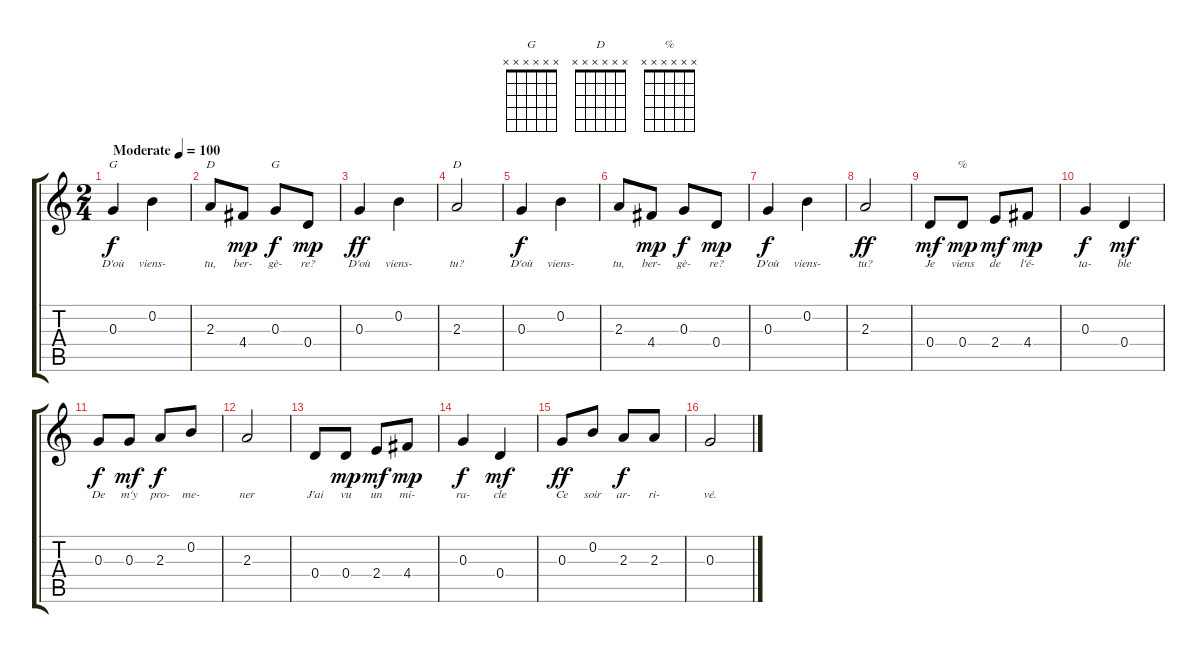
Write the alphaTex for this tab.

\track "" {instrument acousticguitarnylon}
\staff {score tabs}
\tuning (E4 B3 G3 D3 A2 E2) {hide}
\chord ("G" 3 0 0 0 2 3)
\chord ("D" 2 3 2 0 x x)
\chord ("G" x x x x x x)
\chord ("D" x x x x x x)
\chord ("%" x x x x x x)
\ts (2 4)
\tempo (100 "Moderate")
\clef g2
\ks c
0.3.4{ch "G" lyrics (0 "D'où") lyrics (1 "") lyrics (2 "") lyrics (3 "") lyrics (4 "") dy f instrument acousticguitarnylon} 0.2.4{lyrics (0 "viens-") lyrics (1 "") lyrics (2 "") lyrics (3 "") lyrics (4 "")} |
2.3.8{ch "D" lyrics (0 "tu,") lyrics (1 "") lyrics (2 "") lyrics (3 "") lyrics (4 "")} 4.4.8{lyrics (0 "ber-") lyrics (1 "") lyrics (2 "") lyrics (3 "") lyrics (4 "") dy mp} 0.3.8{ch "G" lyrics (0 "gè-") lyrics (1 "") lyrics (2 "") lyrics (3 "") lyrics (4 "") dy f} 0.4.8{lyrics (0 "re?") lyrics (1 "") lyrics (2 "") lyrics (3 "") lyrics (4 "") dy mp} |
0.3.4{lyrics (0 "D'où") lyrics (1 "") lyrics (2 "") lyrics (3 "") lyrics (4 "") dy ff} 0.2.4{lyrics (0 "viens-") lyrics (1 "") lyrics (2 "") lyrics (3 "") lyrics (4 "")} |
2.3.2{ch "D" lyrics (0 "tu?") lyrics (1 "") lyrics (2 "") lyrics (3 "") lyrics (4 "")} |
0.3.4{lyrics (0 "D'où") lyrics (1 "") lyrics (2 "") lyrics (3 "") lyrics (4 "") dy f} 0.2.4{lyrics (0 "viens-") lyrics (1 "") lyrics (2 "") lyrics (3 "") lyrics (4 "")} |
2.3.8{lyrics (0 "tu,") lyrics (1 "") lyrics (2 "") lyrics (3 "") lyrics (4 "")} 4.4.8{lyrics (0 "ber-") lyrics (1 "") lyrics (2 "") lyrics (3 "") lyrics (4 "") dy mp} 0.3.8{lyrics (0 "gè-") lyrics (1 "") lyrics (2 "") lyrics (3 "") lyrics (4 "") dy f} 0.4.8{lyrics (0 "re?") lyrics (1 "") lyrics (2 "") lyrics (3 "") lyrics (4 "") dy mp} |
0.3.4{lyrics (0 "D'où") lyrics (1 "") lyrics (2 "") lyrics (3 "") lyrics (4 "") dy f} 0.2.4{lyrics (0 "viens-") lyrics (1 "") lyrics (2 "") lyrics (3 "") lyrics (4 "")} |
2.3.2{lyrics (0 "tu?") lyrics (1 "") lyrics (2 "") lyrics (3 "") lyrics (4 "") dy ff} |
0.4.8{lyrics (0 "Je") lyrics (1 "") lyrics (2 "") lyrics (3 "") lyrics (4 "") dy mf} 0.4.8{ch "%" lyrics (0 "viens") lyrics (1 "") lyrics (2 "") lyrics (3 "") lyrics (4 "") dy mp} 2.4.8{lyrics (0 "de") lyrics (1 "") lyrics (2 "") lyrics (3 "") lyrics (4 "") dy mf} 4.4.8{lyrics (0 "l'é-") lyrics (1 "") lyrics (2 "") lyrics (3 "") lyrics (4 "") dy mp} |
0.3.4{lyrics (0 "ta-") lyrics (1 "") lyrics (2 "") lyrics (3 "") lyrics (4 "") dy f} 0.4.4{lyrics (0 "ble") lyrics (1 "") lyrics (2 "") lyrics (3 "") lyrics (4 "") dy mf} |
0.3.8{lyrics (0 "De") lyrics (1 "") lyrics (2 "") lyrics (3 "") lyrics (4 "") dy f} 0.3.8{lyrics (0 "m'y") lyrics (1 "") lyrics (2 "") lyrics (3 "") lyrics (4 "") dy mf} 2.3.8{lyrics (0 "pro-") lyrics (1 "") lyrics (2 "") lyrics (3 "") lyrics (4 "") dy f} 0.2.8{lyrics (0 "me-") lyrics (1 "") lyrics (2 "") lyrics (3 "") lyrics (4 "")} |
2.3.2{lyrics (0 "ner") lyrics (1 "") lyrics (2 "") lyrics (3 "") lyrics (4 "")} |
0.4.8{lyrics (0 "J'ai") lyrics (1 "") lyrics (2 "") lyrics (3 "") lyrics (4 "")} 0.4.8{lyrics (0 "vu") lyrics (1 "") lyrics (2 "") lyrics (3 "") lyrics (4 "") dy mp} 2.4.8{lyrics (0 "un") lyrics (1 "") lyrics (2 "") lyrics (3 "") lyrics (4 "") dy mf} 4.4.8{lyrics (0 "mi-") lyrics (1 "") lyrics (2 "") lyrics (3 "") lyrics (4 "") dy mp} |
0.3.4{lyrics (0 "ra-") lyrics (1 "") lyrics (2 "") lyrics (3 "") lyrics (4 "") dy f} 0.4.4{lyrics (0 "cle") lyrics (1 "") lyrics (2 "") lyrics (3 "") lyrics (4 "") dy mf} |
0.3.8{lyrics (0 "Ce") lyrics (1 "") lyrics (2 "") lyrics (3 "") lyrics (4 "") dy ff} 0.2.8{lyrics (0 "soir") lyrics (1 "") lyrics (2 "") lyrics (3 "") lyrics (4 "")} 2.3.8{lyrics (0 "ar-") lyrics (1 "") lyrics (2 "") lyrics (3 "") lyrics (4 "") dy f} 2.3.8{lyrics (0 "ri-") lyrics (1 "") lyrics (2 "") lyrics (3 "") lyrics (4 "")} |
0.3.2{lyrics (0 "vé.") lyrics (1 "") lyrics (2 "") lyrics (3 "") lyrics (4 "")}
